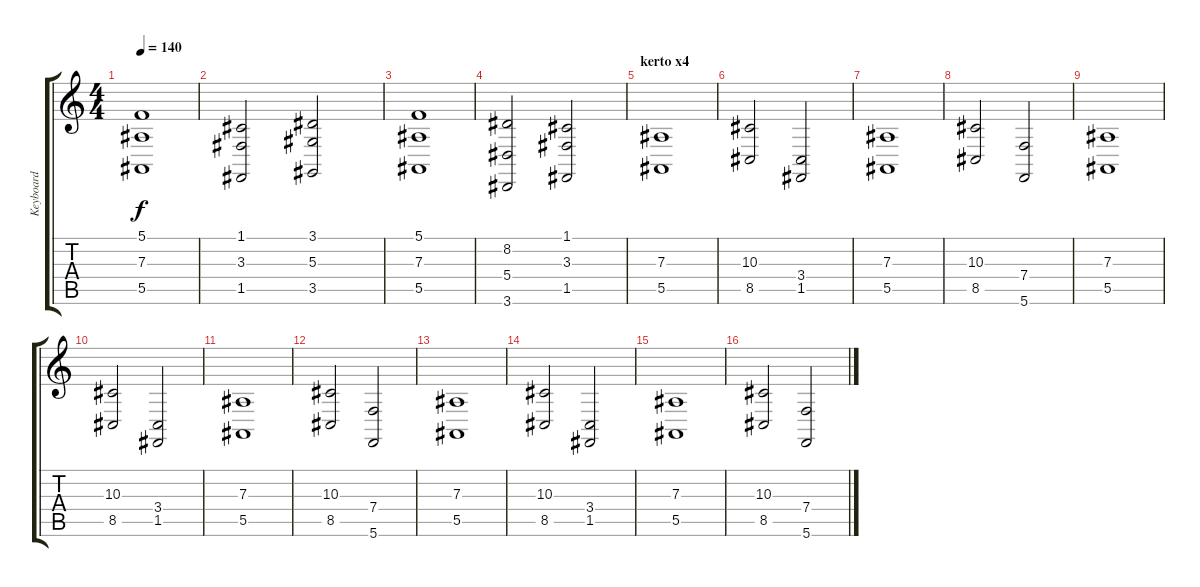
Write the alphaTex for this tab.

\track ("Keyboard" "Keyboard") {instrument synthstrings1}
\staff {score tabs}
\tuning (C4 G3 Eb3 Bb2 F2 C2) {hide}
\ts (4 4)
\tempo 140
\clef g2
\ks c
(5.1 7.3 5.5).1{dy f} |
(1.1 3.3 1.5).2 (3.1 5.3 3.5).2 |
(5.1 7.3 5.5).1 |
(8.2 5.4 3.6).2 (1.1 3.3 1.5).2 |
\section ("" "kerto x4")
(7.3 5.5).1 |
(10.3 8.5).2 (3.4 1.5).2 |
(7.3 5.5).1 |
(10.3 8.5).2 (7.4 5.6).2 |
(7.3 5.5).1 |
(10.3 8.5).2 (3.4 1.5).2 |
(7.3 5.5).1 |
(10.3 8.5).2 (7.4 5.6).2 |
(7.3 5.5).1 |
(10.3 8.5).2 (3.4 1.5).2 |
(7.3 5.5).1 |
(10.3 8.5).2 (7.4 5.6).2
